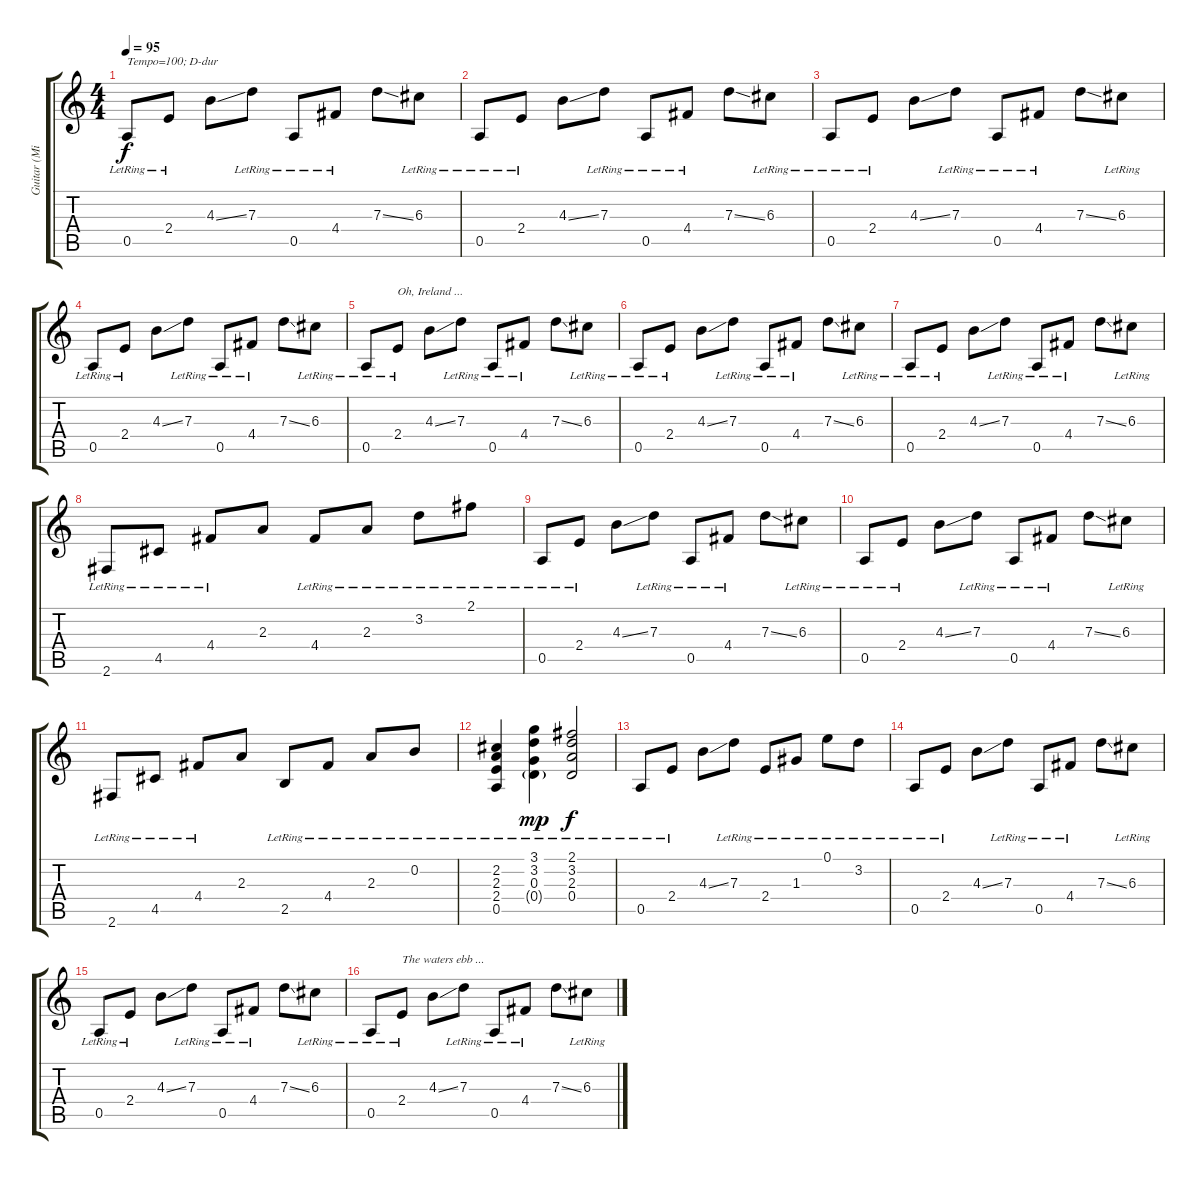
\track ("Guitar (Mike Oldfield)" "Guitar (Mi") {instrument acousticguitarnylon}
\staff {score tabs}
\tuning (E4 B3 G3 D3 A2 E2) {hide}
\ts (4 4)
\tempo 95
\clef g2
\ks c
0.5{lr}.8{txt "Tempo=100; D-dur" dy f volume 0 instrument acousticguitarnylon} 2.4{lr}.8{volume 6} 4.3{ss}.8 7.3{lr}.8 0.5{lr}.8 4.4{lr}.8 7.3{ss}.8 6.3{lr}.8 |
0.5{lr}.8 2.4{lr}.8 4.3{ss}.8 7.3{lr}.8 0.5{lr}.8 4.4{lr}.8 7.3{ss}.8 6.3{lr}.8 |
0.5{lr}.8 2.4{lr}.8 4.3{ss}.8 7.3{lr}.8 0.5{lr}.8 4.4{lr}.8 7.3{ss}.8 6.3{lr}.8 |
0.5{lr}.8 2.4{lr}.8 4.3{ss}.8 7.3{lr}.8 0.5{lr}.8 4.4{lr}.8 7.3{ss}.8 6.3{lr}.8 |
0.5{lr}.8 2.4{lr}.8{txt "Oh, Ireland ..."} 4.3{ss}.8 7.3{lr}.8 0.5{lr}.8 4.4{lr}.8 7.3{ss}.8 6.3{lr}.8 |
0.5{lr}.8 2.4{lr}.8 4.3{ss}.8 7.3{lr}.8 0.5{lr}.8 4.4{lr}.8 7.3{ss}.8 6.3{lr}.8 |
0.5{lr}.8 2.4{lr}.8 4.3{ss}.8 7.3{lr}.8 0.5{lr}.8 4.4{lr}.8 7.3{ss}.8 6.3{lr}.8 |
2.6{lr}.8 4.5{lr}.8 4.4{lr}.8 2.3.8 4.4{lr}.8 2.3{lr}.8 3.2{lr}.8 2.1{lr}.8 |
0.5{lr}.8 2.4{lr}.8 4.3{ss}.8 7.3{lr}.8 0.5{lr}.8 4.4{lr}.8 7.3{ss}.8 6.3{lr}.8 |
0.5{lr}.8 2.4{lr}.8 4.3{ss}.8 7.3{lr}.8 0.5{lr}.8 4.4{lr}.8 7.3{ss}.8 6.3{lr}.8 |
2.6{lr}.8 4.5{lr}.8 4.4{lr}.8 2.3.8 2.5{lr}.8 4.4{lr}.8 2.3{lr}.8 0.2{lr}.8 |
(2.2{lr} 2.3{lr} 2.4 0.5).4 (3.1 3.2{lr} 0.3{lr} 0.4{g lr}).4{dy mp} (2.1{lr} 3.2{lr} 2.3{lr} 0.4{lr}).2{dy f} |
0.5{lr}.8 2.4{lr}.8 4.3{ss}.8 7.3{lr}.8 2.4{lr}.8 1.3{lr}.8 0.1{lr}.8 3.2{lr}.8 |
0.5{lr}.8 2.4{lr}.8 4.3{ss}.8 7.3{lr}.8 0.5{lr}.8 4.4{lr}.8 7.3{ss}.8 6.3{lr}.8 |
0.5{lr}.8 2.4{lr}.8 4.3{ss}.8 7.3{lr}.8 0.5{lr}.8 4.4{lr}.8 7.3{ss}.8 6.3{lr}.8 |
0.5{lr}.8 2.4{lr}.8{txt "The waters ebb ..."} 4.3{ss}.8 7.3{lr}.8 0.5{lr}.8 4.4{lr}.8 7.3{ss}.8 6.3{lr}.8
